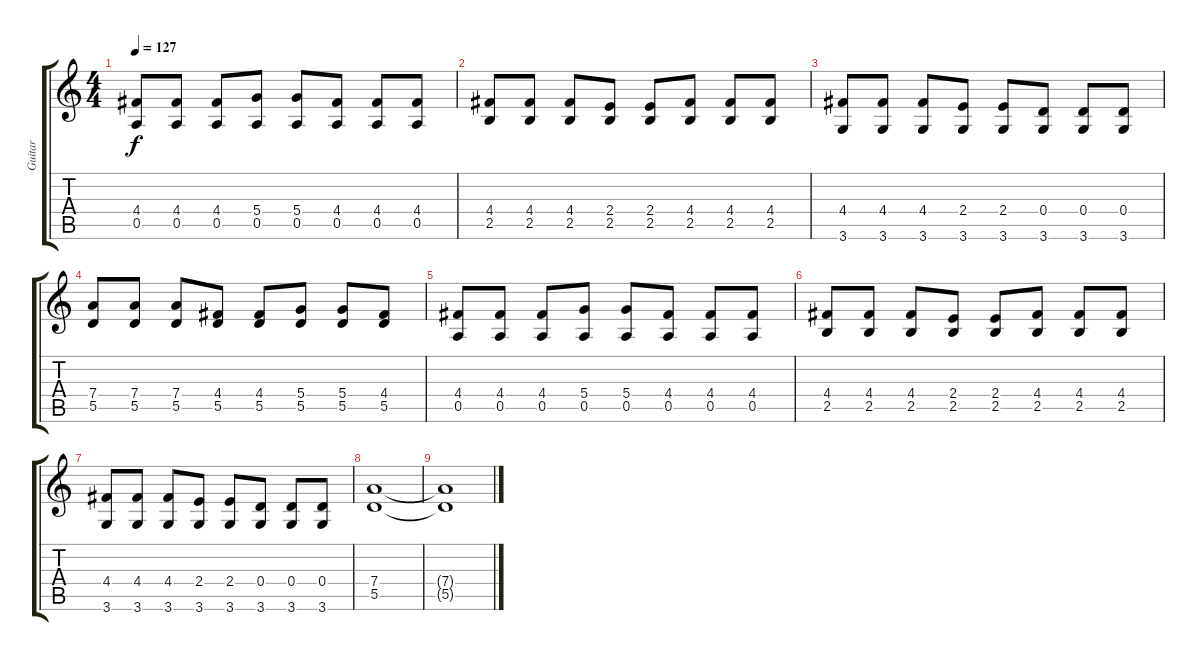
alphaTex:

\track ("Guitar" "Guitar") {instrument electricguitarclean}
\staff {score tabs}
\tuning (E4 B3 G3 D3 A2 E2) {hide}
\ts (4 4)
\tempo 127
\clef g2
\ks c
(4.4 0.5).8{dy f} (4.4 0.5).8 (4.4 0.5).8 (5.4 0.5).8 (5.4 0.5).8 (4.4 0.5).8 (4.4 0.5).8 (4.4 0.5).8 |
(4.4 2.5).8 (4.4 2.5).8 (4.4 2.5).8 (2.4 2.5).8 (2.4 2.5).8 (4.4 2.5).8 (4.4 2.5).8 (4.4 2.5).8 |
(4.4 3.6).8 (4.4 3.6).8 (4.4 3.6).8 (2.4 3.6).8 (2.4 3.6).8 (0.4 3.6).8 (0.4 3.6).8 (0.4 3.6).8 |
(7.4 5.5).8 (7.4 5.5).8 (7.4 5.5).8 (4.4 5.5).8 (4.4 5.5).8 (5.4 5.5).8 (5.4 5.5).8 (4.4 5.5).8 |
(4.4 0.5).8 (4.4 0.5).8 (4.4 0.5).8 (5.4 0.5).8 (5.4 0.5).8 (4.4 0.5).8 (4.4 0.5).8 (4.4 0.5).8 |
(4.4 2.5).8 (4.4 2.5).8 (4.4 2.5).8 (2.4 2.5).8 (2.4 2.5).8 (4.4 2.5).8 (4.4 2.5).8 (4.4 2.5).8 |
(4.4 3.6).8 (4.4 3.6).8 (4.4 3.6).8 (2.4 3.6).8 (2.4 3.6).8 (0.4 3.6).8 (0.4 3.6).8 (0.4 3.6).8 |
(7.4 5.5).1 |
(7.4{t} 5.5{t}).1
